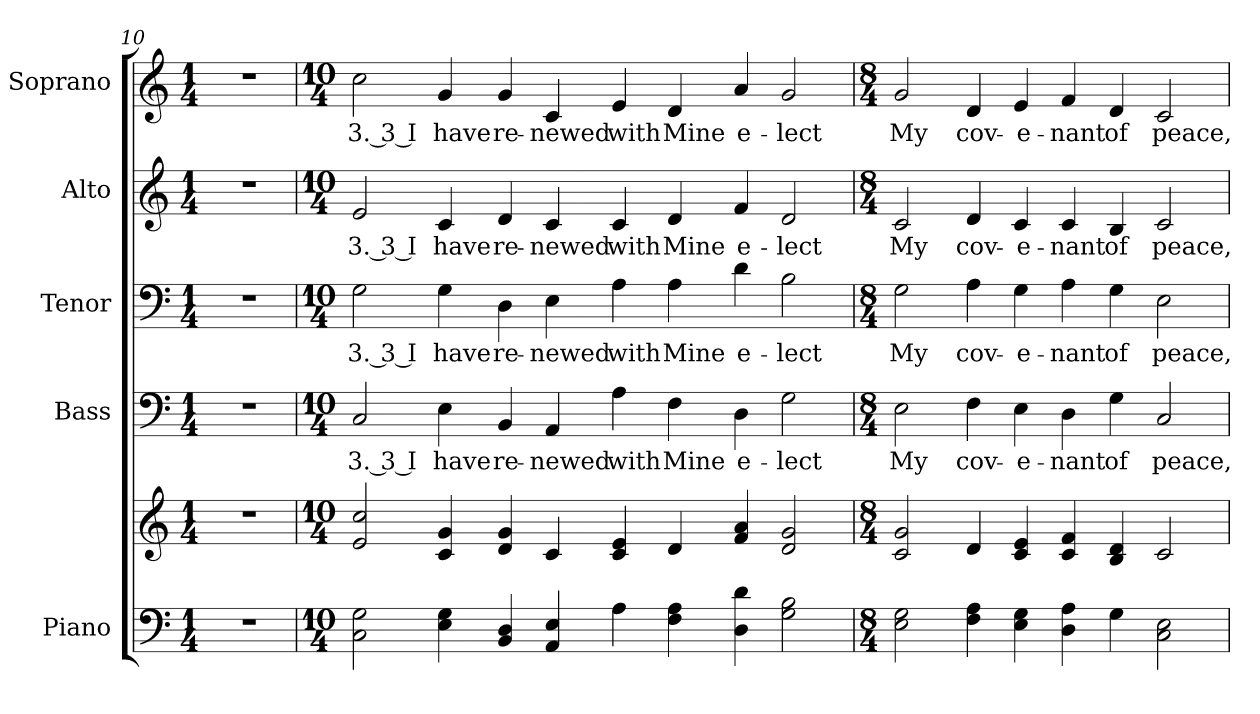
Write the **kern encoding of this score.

**kern	**kern	**kern	**text	**kern	**text	**kern	**text	**kern	**text
*part5	*part5	*part4	*part4	*part3	*part3	*part2	*part2	*part1	*part1
*staff6	*staff5	*staff4	*staff4	*staff3	*staff3	*staff2	*staff2	*staff1	*staff1
*I"Piano	*	*I"Bass	*	*I"Tenor	*	*I"Alto	*	*I"Soprano	*
*I'Pno.	*	*I'B.	*	*I'T.	*	*I'A.	*	*I'S.	*
*clefF4	*clefG2	*clefF4	*	*clefF4	*	*clefG2	*	*clefG2	*
*k[]	*k[]	*k[]	*	*k[]	*	*k[]	*	*k[]	*
*C:	*C:	*C:	*	*C:	*	*C:	*	*C:	*
*M1/4	*M1/4	*M1/4	*	*M1/4	*	*M1/4	*	*M1/4	*
=10	=10	=10	=10	=10	=10	=10	=10	=10	=10
!LO:N:vis=1	!LO:N:vis=1	!LO:N:vis=1	!	!LO:N:vis=1	!	!LO:N:vis=1	!	!LO:N:vis=1	!
4r	4r	4r	.	4r	.	4r	.	4r	.
!!LO:LB:g=z
=11	=11	=11	=11	=11	=11	=11	=11	=11	=11
*M10/4	*M10/4	*M10/4	*	*M10/4	*	*M10/4	*	*M10/4	*
!	!	!	!LO:LY:b:color=#000000	!	!	!	!	!	!
!	!	!	!	!	!LO:LY:b:color=#000000	!	!	!	!
!	!	!	!	!	!	!	!LO:LY:b:color=#000000	!	!
!	!	!	!	!	!	!	!	!	!LO:LY:b:color=#000000
2Ci\ 2Gi	2ei/ 2cci	2Ci/	3. 3 I	2Gi\	3. 3 I	2ei/	3. 3 I	2cci\	3. 3 I
!	!	!	!LO:LY:b:color=#000000	!	!	!	!	!	!
!	!	!	!	!	!LO:LY:b:color=#000000	!	!	!	!
!	!	!	!	!	!	!	!LO:LY:b:color=#000000	!	!
!	!	!	!	!	!	!	!	!	!LO:LY:b:color=#000000
4Ei\ 4Gi	4ci/ 4gi	4Ei\	have	4Gi\	have	4ci/	have	4gi/	have
!	!	!	!LO:LY:b:color=#000000	!	!	!	!	!	!
!	!	!	!	!	!LO:LY:b:color=#000000	!	!	!	!
!	!	!	!	!	!	!	!LO:LY:b:color=#000000	!	!
!	!	!	!	!	!	!	!	!	!LO:LY:b:color=#000000
4BBi/ 4Di	4di/ 4gi	4BBi/	re-	4Di\	re-	4di/	re-	4gi/	re-
!	!	!	!LO:LY:b:color=#000000	!	!	!	!	!	!
!	!	!	!	!	!LO:LY:b:color=#000000	!	!	!	!
!	!	!	!	!	!	!	!LO:LY:b:color=#000000	!	!
!	!	!	!	!	!	!	!	!	!LO:LY:b:color=#000000
4AAi/ 4Ei	4ci/	4AAi/	-newed	4Ei\	-newed	4ci/	-newed	4ci/	-newed
!	!	!	!LO:LY:b:color=#000000	!	!	!	!	!	!
!	!	!	!	!	!LO:LY:b:color=#000000	!	!	!	!
!	!	!	!	!	!	!	!LO:LY:b:color=#000000	!	!
!	!	!	!	!	!	!	!	!	!LO:LY:b:color=#000000
4Ai\	4ci/ 4ei	4Ai\	with	4Ai\	with	4ci/	with	4ei/	with
!	!	!	!LO:LY:b:color=#000000	!	!	!	!	!	!
!	!	!	!	!	!LO:LY:b:color=#000000	!	!	!	!
!	!	!	!	!	!	!	!LO:LY:b:color=#000000	!	!
!	!	!	!	!	!	!	!	!	!LO:LY:b:color=#000000
4Fi\ 4Ai	4di/	4Fi\	Mine	4Ai\	Mine	4di/	Mine	4di/	Mine
!	!	!	!LO:LY:b:color=#000000	!	!	!	!	!	!
!	!	!	!	!	!LO:LY:b:color=#000000	!	!	!	!
!	!	!	!	!	!	!	!LO:LY:b:color=#000000	!	!
!	!	!	!	!	!	!	!	!	!LO:LY:b:color=#000000
4Di\ 4di	4fi/ 4ai	4Di\	e-	4di\	e-	4fi/	e-	4ai/	e-
!	!	!	!LO:LY:b:color=#000000	!	!	!	!	!	!
!	!	!	!	!	!LO:LY:b:color=#000000	!	!	!	!
!	!	!	!	!	!	!	!LO:LY:b:color=#000000	!	!
!	!	!	!	!	!	!	!	!	!LO:LY:b:color=#000000
2Gi\ 2Bi	2di/ 2gi	2Gi\	-lect	2Bi\	-lect	2di/	-lect	2gi/	-lect
=12	=12	=12	=12	=12	=12	=12	=12	=12	=12
*M8/4	*M8/4	*M8/4	*	*M8/4	*	*M8/4	*	*M8/4	*
!	!	!	!LO:LY:b:color=#000000	!	!	!	!	!	!
!	!	!	!	!	!LO:LY:b:color=#000000	!	!	!	!
!	!	!	!	!	!	!	!LO:LY:b:color=#000000	!	!
!	!	!	!	!	!	!	!	!	!LO:LY:b:color=#000000
2Ei\ 2Gi	2ci/ 2gi	2Ei\	My	2Gi\	My	2ci/	My	2gi/	My
!	!	!	!LO:LY:b:color=#000000	!	!	!	!	!	!
!	!	!	!	!	!LO:LY:b:color=#000000	!	!	!	!
!	!	!	!	!	!	!	!LO:LY:b:color=#000000	!	!
!	!	!	!	!	!	!	!	!	!LO:LY:b:color=#000000
4Fi\ 4Ai	4di/	4Fi\	cov-	4Ai\	cov-	4di/	cov-	4di/	cov-
!	!	!	!LO:LY:b:color=#000000	!	!	!	!	!	!
!	!	!	!	!	!LO:LY:b:color=#000000	!	!	!	!
!	!	!	!	!	!	!	!LO:LY:b:color=#000000	!	!
!	!	!	!	!	!	!	!	!	!LO:LY:b:color=#000000
4Ei\ 4Gi	4ci/ 4ei	4Ei\	-e-	4Gi\	-e-	4ci/	-e-	4ei/	-e-
!	!	!	!LO:LY:b:color=#000000	!	!	!	!	!	!
!	!	!	!	!	!LO:LY:b:color=#000000	!	!	!	!
!	!	!	!	!	!	!	!LO:LY:b:color=#000000	!	!
!	!	!	!	!	!	!	!	!	!LO:LY:b:color=#000000
4Di\ 4Ai	4ci/ 4fi	4Di\	-nant	4Ai\	-nant	4ci/	-nant	4fi/	-nant
!	!	!	!LO:LY:b:color=#000000	!	!	!	!	!	!
!	!	!	!	!	!LO:LY:b:color=#000000	!	!	!	!
!	!	!	!	!	!	!	!LO:LY:b:color=#000000	!	!
!	!	!	!	!	!	!	!	!	!LO:LY:b:color=#000000
4Gi\	4Bi/ 4di	4Gi\	of	4Gi\	of	4Bi/	of	4di/	of
!	!	!	!LO:LY:b:color=#000000	!	!	!	!	!	!
!	!	!	!	!	!LO:LY:b:color=#000000	!	!	!	!
!	!	!	!	!	!	!	!LO:LY:b:color=#000000	!	!
!	!	!	!	!	!	!	!	!	!LO:LY:b:color=#000000
2Ci\ 2Ei	2ci/	2Ci/	peace,	2Ei\	peace,	2ci/	peace,	2ci/	peace,
=	=	=	=	=	=	=	=	=	=
*-	*-	*-	*-	*-	*-	*-	*-	*-	*-
